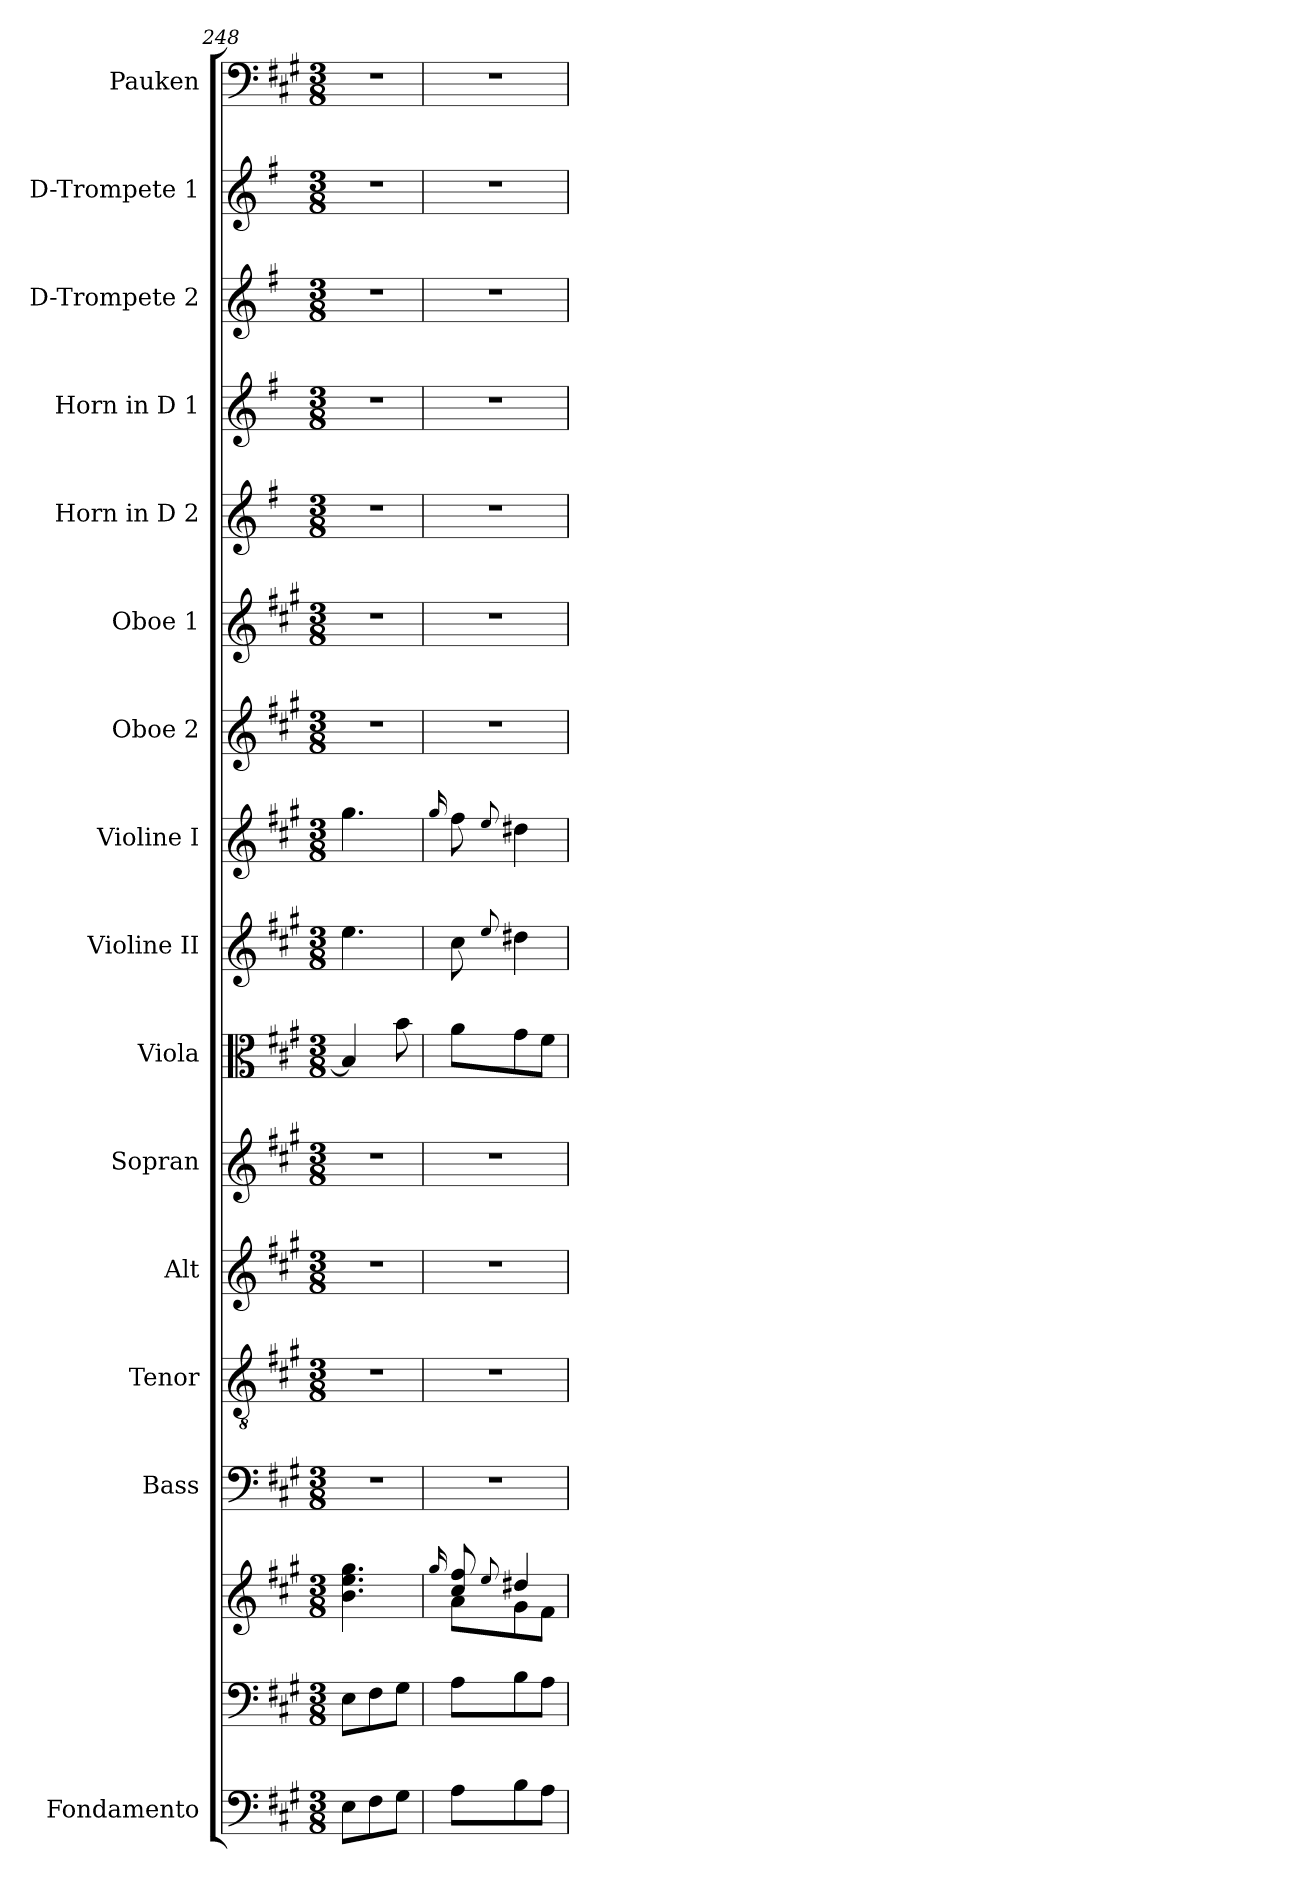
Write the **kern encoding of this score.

**kern	**kern	**kern	**kern	**kern	**kern	**kern	**kern	**kern	**kern	**kern	**kern	**kern	**kern	**kern	**kern	**kern
*part16	*part15	*part15	*part14	*part13	*part12	*part11	*part10	*part9	*part8	*part7	*part6	*part5	*part4	*part3	*part2	*part1
*staff17	*staff16	*staff15	*staff14	*staff13	*staff12	*staff11	*staff10	*staff9	*staff8	*staff7	*staff6	*staff5	*staff4	*staff3	*staff2	*staff1
*I"Fondamento	*	*	*I"Bass	*I"Tenor	*I"Alt	*I"Sopran	*I"Viola	*I"Violine II	*I"Violine I	*I"Oboe 2	*I"Oboe 1	*I"Horn in D 2	*I"Horn in D 1	*I"D-Trompete 2	*I"D-Trompete 1	*I"Pauken
*I'F.	*	*	*I'B.	*I'T.	*I'A.	*I'S.	*I'Vla.	*I'Vl. II	*I'Vl. I	*I'Ob. 2	*I'Ob. 1	*	*	*I'D Trp. 2	*I'D Trp. 1	*I'Pk.
*clefF4	*clefF4	*clefG2	*clefF4	*clefGv2	*clefG2	*clefG2	*clefC3	*clefG2	*clefG2	*clefG2	*clefG2	*clefG2	*clefG2	*clefG2	*clefG2	*clefF4
*ITrd7c12	*	*	*	*	*	*	*	*	*	*	*	*ITrd6c10	*ITrd6c10	*ITrd-1c-2	*ITrd-1c-2	*
*k[f#c#g#]	*k[f#c#g#]	*k[f#c#g#]	*k[f#c#g#]	*k[f#c#g#]	*k[f#c#g#]	*k[f#c#g#]	*k[f#c#g#]	*k[f#c#g#]	*k[f#c#g#]	*k[f#c#g#]	*k[f#c#g#]	*k[f#c#g#]	*k[f#c#g#]	*k[f#c#g#]	*k[f#c#g#]	*k[f#c#g#]
*A:	*A:	*A:	*A:	*A:	*A:	*A:	*A:	*A:	*A:	*A:	*A:	*A:	*A:	*A:	*A:	*A:
*M3/8	*M3/8	*M3/8	*M3/8	*M3/8	*M3/8	*M3/8	*M3/8	*M3/8	*M3/8	*M3/8	*M3/8	*M3/8	*M3/8	*M3/8	*M3/8	*M3/8
=248	=248	=248	=248	=248	=248	=248	=248	=248	=248	=248	=248	=248	=248	=248	=248	=248
8EE\L	8E\L	4.b\ 4.ee\ 4.gg#\	4.r	4.r	4.r	4.r	4B/]	4.ee\	4.gg#\	4.r	4.r	4.r	4.r	4.r	4.r	4.r
8FF#\	8F#\	.	.	.	.	.	.	.	.	.	.	.	.	.	.	.
8GG#\J	8G#\J	.	.	.	.	.	8b\	.	.	.	.	.	.	.	.	.
=249	=249	=249	=249	=249	=249	=249	=249	=249	=249	=249	=249	=249	=249	=249	=249	=249
.	.	16qqgg#/	.	.	.	.	.	.	16qqgg#/	.	.	.	.	.	.	.
*	*	*^	*	*	*	*	*	*	*	*	*	*	*	*	*	*
8AA\L	8A\L	8cc#/ 8ff#/	8a\L	4.r	4.r	4.r	4.r	8a\L	8cc#\	8ff#\	4.r	4.r	4.r	4.r	4.r	4.r	4.r
.	.	8qqee/	.	.	.	.	.	.	8qqee/	8qqee/	.	.	.	.	.	.	.
8BB\	8B\	4dd#X/	8g#\	.	.	.	.	8g#\	4dd#X\	4dd#X\	.	.	.	.	.	.	.
8AA\J	8A\J	.	8f#\J	.	.	.	.	8f#\J	.	.	.	.	.	.	.	.	.
*	*	*v	*v	*	*	*	*	*	*	*	*	*	*	*	*	*	*
=	=	=	=	=	=	=	=	=	=	=	=	=	=	=	=	=
*-	*-	*-	*-	*-	*-	*-	*-	*-	*-	*-	*-	*-	*-	*-	*-	*-
